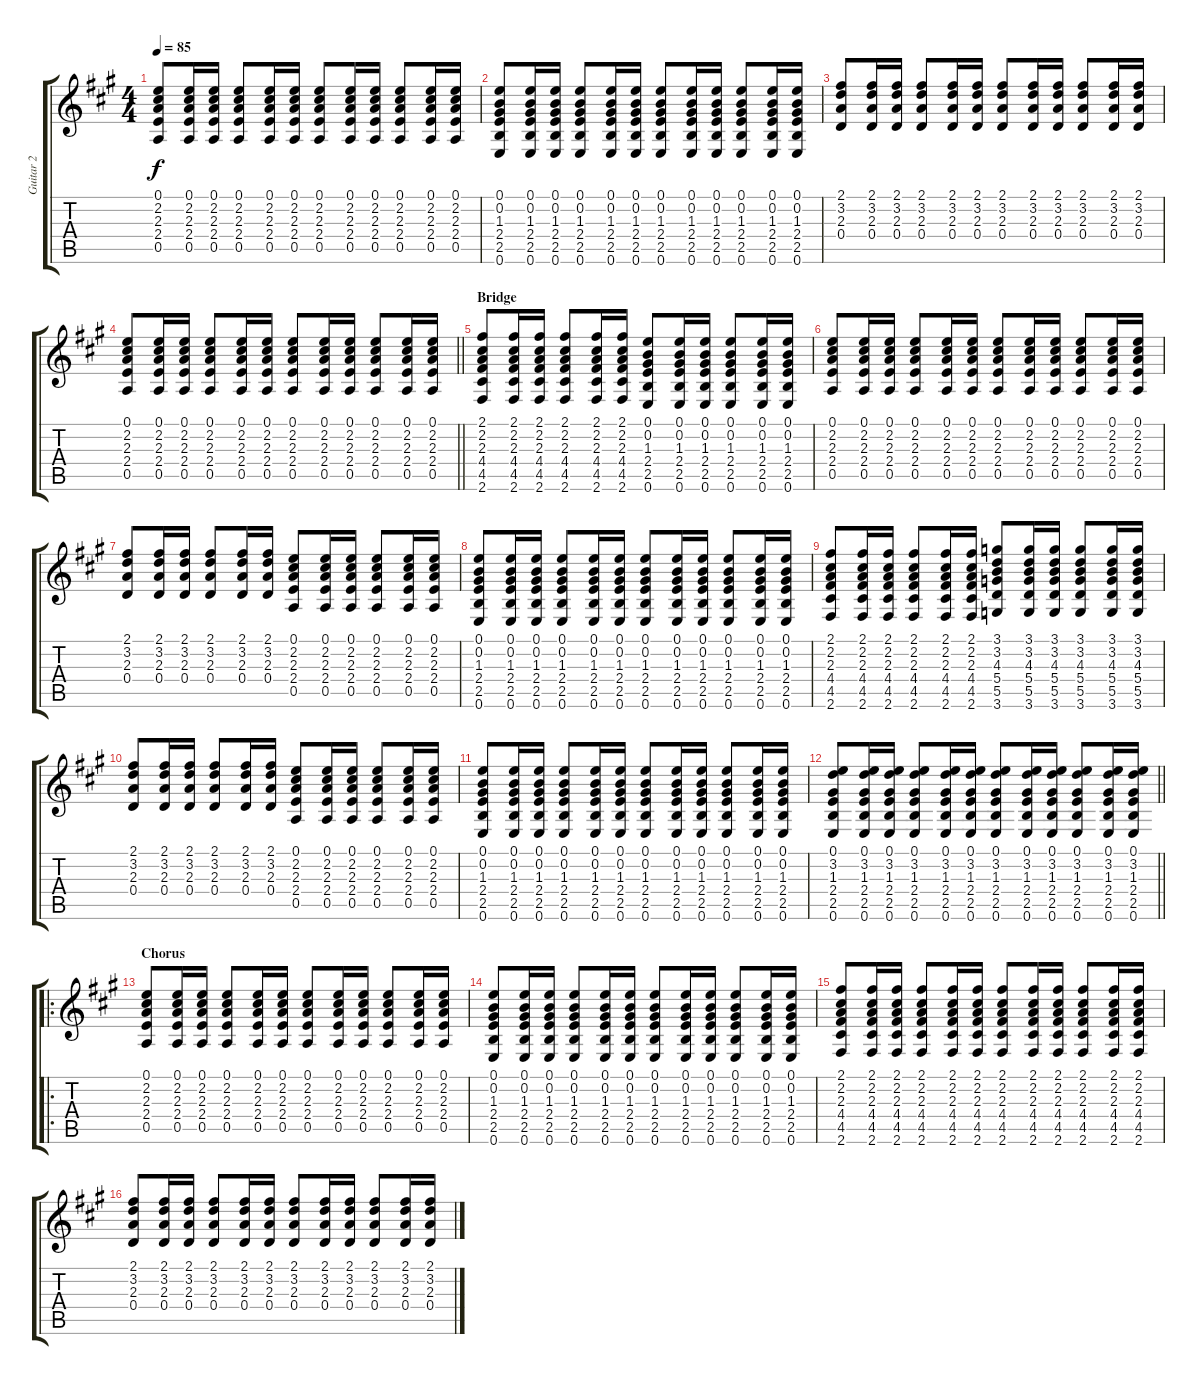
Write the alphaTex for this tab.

\track ("Guitar 2" "Guitar 2") {instrument acousticguitarsteel}
\staff {score tabs}
\tuning (E4 B3 G3 D3 A2 E2) {hide}
\ts (4 4)
\tempo 85
\clef g2
\ks a
(0.1 2.2 2.3 2.4 0.5).8{dy f} (0.1 2.2 2.3 2.4 0.5).16 (0.1 2.2 2.3 2.4 0.5).16 (0.1 2.2 2.3 2.4 0.5).8 (0.1 2.2 2.3 2.4 0.5).16 (0.1 2.2 2.3 2.4 0.5).16 (0.1 2.2 2.3 2.4 0.5).8 (0.1 2.2 2.3 2.4 0.5).16 (0.1 2.2 2.3 2.4 0.5).16 (0.1 2.2 2.3 2.4 0.5).8 (0.1 2.2 2.3 2.4 0.5).16 (0.1 2.2 2.3 2.4 0.5).16 |
(0.1 0.2 1.3 2.4 2.5 0.6).8 (0.1 0.2 1.3 2.4 2.5 0.6).16 (0.1 0.2 1.3 2.4 2.5 0.6).16 (0.1 0.2 1.3 2.4 2.5 0.6).8 (0.1 0.2 1.3 2.4 2.5 0.6).16 (0.1 0.2 1.3 2.4 2.5 0.6).16 (0.1 0.2 1.3 2.4 2.5 0.6).8 (0.1 0.2 1.3 2.4 2.5 0.6).16 (0.1 0.2 1.3 2.4 2.5 0.6).16 (0.1 0.2 1.3 2.4 2.5 0.6).8 (0.1 0.2 1.3 2.4 2.5 0.6).16 (0.1 0.2 1.3 2.4 2.5 0.6).16 |
(2.1 3.2 2.3 0.4).8 (2.1 3.2 2.3 0.4).16 (2.1 3.2 2.3 0.4).16 (2.1 3.2 2.3 0.4).8 (2.1 3.2 2.3 0.4).16 (2.1 3.2 2.3 0.4).16 (2.1 3.2 2.3 0.4).8 (2.1 3.2 2.3 0.4).16 (2.1 3.2 2.3 0.4).16 (2.1 3.2 2.3 0.4).8 (2.1 3.2 2.3 0.4).16 (2.1 3.2 2.3 0.4).16 |
\barLineRight lightlight
(0.1 2.2 2.3 2.4 0.5).8 (0.1 2.2 2.3 2.4 0.5).16 (0.1 2.2 2.3 2.4 0.5).16 (0.1 2.2 2.3 2.4 0.5).8 (0.1 2.2 2.3 2.4 0.5).16 (0.1 2.2 2.3 2.4 0.5).16 (0.1 2.2 2.3 2.4 0.5).8 (0.1 2.2 2.3 2.4 0.5).16 (0.1 2.2 2.3 2.4 0.5).16 (0.1 2.2 2.3 2.4 0.5).8 (0.1 2.2 2.3 2.4 0.5).16 (0.1 2.2 2.3 2.4 0.5).16 |
\section ("" "Bridge")
(2.1 2.2 2.3 4.4 4.5 2.6).8 (2.1 2.2 2.3 4.4 4.5 2.6).16 (2.1 2.2 2.3 4.4 4.5 2.6).16 (2.1 2.2 2.3 4.4 4.5 2.6).8 (2.1 2.2 2.3 4.4 4.5 2.6).16 (2.1 2.2 2.3 4.4 4.5 2.6).16 (0.1 0.2 1.3 2.4 2.5 0.6).8 (0.1 0.2 1.3 2.4 2.5 0.6).16 (0.1 0.2 1.3 2.4 2.5 0.6).16 (0.1 0.2 1.3 2.4 2.5 0.6).8 (0.1 0.2 1.3 2.4 2.5 0.6).16 (0.1 0.2 1.3 2.4 2.5 0.6).16 |
(0.1 2.2 2.3 2.4 0.5).8 (0.1 2.2 2.3 2.4 0.5).16 (0.1 2.2 2.3 2.4 0.5).16 (0.1 2.2 2.3 2.4 0.5).8 (0.1 2.2 2.3 2.4 0.5).16 (0.1 2.2 2.3 2.4 0.5).16 (0.1 2.2 2.3 2.4 0.5).8 (0.1 2.2 2.3 2.4 0.5).16 (0.1 2.2 2.3 2.4 0.5).16 (0.1 2.2 2.3 2.4 0.5).8 (0.1 2.2 2.3 2.4 0.5).16 (0.1 2.2 2.3 2.4 0.5).16 |
(2.1 3.2 2.3 0.4).8 (2.1 3.2 2.3 0.4).16 (2.1 3.2 2.3 0.4).16 (2.1 3.2 2.3 0.4).8 (2.1 3.2 2.3 0.4).16 (2.1 3.2 2.3 0.4).16 (0.1 2.2 2.3 2.4 0.5).8 (0.1 2.2 2.3 2.4 0.5).16 (0.1 2.2 2.3 2.4 0.5).16 (0.1 2.2 2.3 2.4 0.5).8 (0.1 2.2 2.3 2.4 0.5).16 (0.1 2.2 2.3 2.4 0.5).16 |
(0.1 0.2 1.3 2.4 2.5 0.6).8 (0.1 0.2 1.3 2.4 2.5 0.6).16 (0.1 0.2 1.3 2.4 2.5 0.6).16 (0.1 0.2 1.3 2.4 2.5 0.6).8 (0.1 0.2 1.3 2.4 2.5 0.6).16 (0.1 0.2 1.3 2.4 2.5 0.6).16 (0.1 0.2 1.3 2.4 2.5 0.6).8 (0.1 0.2 1.3 2.4 2.5 0.6).16 (0.1 0.2 1.3 2.4 2.5 0.6).16 (0.1 0.2 1.3 2.4 2.5 0.6).8 (0.1 0.2 1.3 2.4 2.5 0.6).16 (0.1 0.2 1.3 2.4 2.5 0.6).16 |
(2.1 2.2 2.3 4.4 4.5 2.6).8 (2.1 2.2 2.3 4.4 4.5 2.6).16 (2.1 2.2 2.3 4.4 4.5 2.6).16 (2.1 2.2 2.3 4.4 4.5 2.6).8 (2.1 2.2 2.3 4.4 4.5 2.6).16 (2.1 2.2 2.3 4.4 4.5 2.6).16 (3.1 3.2 4.3 5.4 5.5 3.6).8 (3.1 3.2 4.3 5.4 5.5 3.6).16 (3.1 3.2 4.3 5.4 5.5 3.6).16 (3.1 3.2 4.3 5.4 5.5 3.6).8 (3.1 3.2 4.3 5.4 5.5 3.6).16 (3.1 3.2 4.3 5.4 5.5 3.6).16 |
(2.1 3.2 2.3 0.4).8 (2.1 3.2 2.3 0.4).16 (2.1 3.2 2.3 0.4).16 (2.1 3.2 2.3 0.4).8 (2.1 3.2 2.3 0.4).16 (2.1 3.2 2.3 0.4).16 (0.1 2.2 2.3 2.4 0.5).8 (0.1 2.2 2.3 2.4 0.5).16 (0.1 2.2 2.3 2.4 0.5).16 (0.1 2.2 2.3 2.4 0.5).8 (0.1 2.2 2.3 2.4 0.5).16 (0.1 2.2 2.3 2.4 0.5).16 |
(0.1 0.2 1.3 2.4 2.5 0.6).8 (0.1 0.2 1.3 2.4 2.5 0.6).16 (0.1 0.2 1.3 2.4 2.5 0.6).16 (0.1 0.2 1.3 2.4 2.5 0.6).8 (0.1 0.2 1.3 2.4 2.5 0.6).16 (0.1 0.2 1.3 2.4 2.5 0.6).16 (0.1 0.2 1.3 2.4 2.5 0.6).8 (0.1 0.2 1.3 2.4 2.5 0.6).16 (0.1 0.2 1.3 2.4 2.5 0.6).16 (0.1 0.2 1.3 2.4 2.5 0.6).8 (0.1 0.2 1.3 2.4 2.5 0.6).16 (0.1 0.2 1.3 2.4 2.5 0.6).16 |
\barLineRight lightlight
(0.1 3.2 1.3 2.4 2.5 0.6).8 (0.1 3.2 1.3 2.4 2.5 0.6).16 (0.1 3.2 1.3 2.4 2.5 0.6).16 (0.1 3.2 1.3 2.4 2.5 0.6).8 (0.1 3.2 1.3 2.4 2.5 0.6).16 (0.1 3.2 1.3 2.4 2.5 0.6).16 (0.1 3.2 1.3 2.4 2.5 0.6).8 (0.1 3.2 1.3 2.4 2.5 0.6).16 (0.1 3.2 1.3 2.4 2.5 0.6).16 (0.1 3.2 1.3 2.4 2.5 0.6).8 (0.1 3.2 1.3 2.4 2.5 0.6).16 (0.1 3.2 1.3 2.4 2.5 0.6).16 |
\ro
\section ("" "Chorus")
(0.1 2.2 2.3 2.4 0.5).8 (0.1 2.2 2.3 2.4 0.5).16 (0.1 2.2 2.3 2.4 0.5).16 (0.1 2.2 2.3 2.4 0.5).8 (0.1 2.2 2.3 2.4 0.5).16 (0.1 2.2 2.3 2.4 0.5).16 (0.1 2.2 2.3 2.4 0.5).8 (0.1 2.2 2.3 2.4 0.5).16 (0.1 2.2 2.3 2.4 0.5).16 (0.1 2.2 2.3 2.4 0.5).8 (0.1 2.2 2.3 2.4 0.5).16 (0.1 2.2 2.3 2.4 0.5).16 |
(0.1 0.2 1.3 2.4 2.5 0.6).8 (0.1 0.2 1.3 2.4 2.5 0.6).16 (0.1 0.2 1.3 2.4 2.5 0.6).16 (0.1 0.2 1.3 2.4 2.5 0.6).8 (0.1 0.2 1.3 2.4 2.5 0.6).16 (0.1 0.2 1.3 2.4 2.5 0.6).16 (0.1 0.2 1.3 2.4 2.5 0.6).8 (0.1 0.2 1.3 2.4 2.5 0.6).16 (0.1 0.2 1.3 2.4 2.5 0.6).16 (0.1 0.2 1.3 2.4 2.5 0.6).8 (0.1 0.2 1.3 2.4 2.5 0.6).16 (0.1 0.2 1.3 2.4 2.5 0.6).16 |
(2.1 2.2 2.3 4.4 4.5 2.6).8 (2.1 2.2 2.3 4.4 4.5 2.6).16 (2.1 2.2 2.3 4.4 4.5 2.6).16 (2.1 2.2 2.3 4.4 4.5 2.6).8 (2.1 2.2 2.3 4.4 4.5 2.6).16 (2.1 2.2 2.3 4.4 4.5 2.6).16 (2.1 2.2 2.3 4.4 4.5 2.6).8 (2.1 2.2 2.3 4.4 4.5 2.6).16 (2.1 2.2 2.3 4.4 4.5 2.6).16 (2.1 2.2 2.3 4.4 4.5 2.6).8 (2.1 2.2 2.3 4.4 4.5 2.6).16 (2.1 2.2 2.3 4.4 4.5 2.6).16 |
(2.1 3.2 2.3 0.4).8 (2.1 3.2 2.3 0.4).16 (2.1 3.2 2.3 0.4).16 (2.1 3.2 2.3 0.4).8 (2.1 3.2 2.3 0.4).16 (2.1 3.2 2.3 0.4).16 (2.1 3.2 2.3 0.4).8 (2.1 3.2 2.3 0.4).16 (2.1 3.2 2.3 0.4).16 (2.1 3.2 2.3 0.4).8 (2.1 3.2 2.3 0.4).16 (2.1 3.2 2.3 0.4).16
